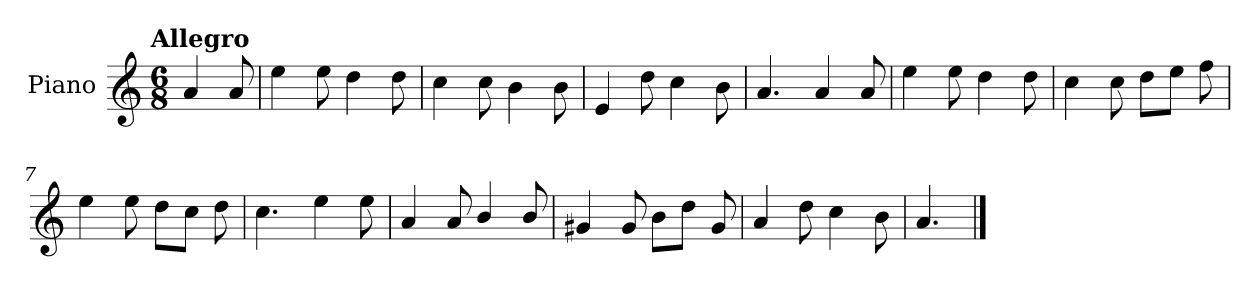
**kern
*part1
*staff1
*I"Piano
*I'Pno.
*clefG2
*k[]
!!LO:TX:omd:t=Allegro
*M6/8
*MM144
=
4a/
8a/
=1
4ee\
8ee\
4dd\
8dd\
=2
4cc\
8cc\
4b\
8b\
=3
4e/
8dd\
4cc\
8b\
!!LO:LB:g=z
=4
4.a/
4a/
8a/
=5
4ee\
8ee\
4dd\
8dd\
=6
4cc\
8cc\
8dd\L
8ee\J
8ff\
=7
4ee\
8ee\
8dd\L
8cc\J
8dd\
=8
4.cc\
4ee\
8ee\
!!LO:LB:g=z
=9
4a/
8a/
4b/
8b/
=10
4g#X/
8g#/
8b\L
8dd\J
8g#/
=11
4a/
8dd\
4cc\
8b\
=12
4.a/
==
*-
